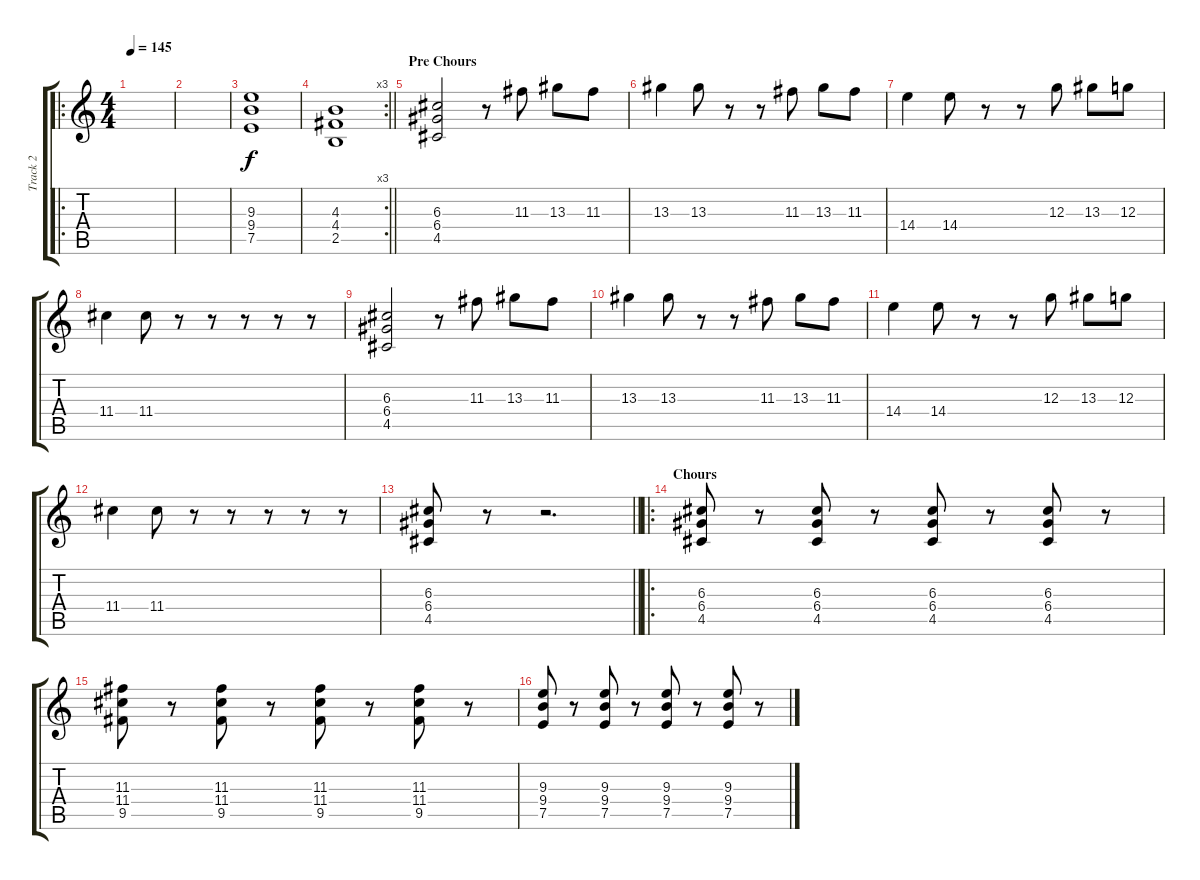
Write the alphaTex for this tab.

\track ("Track 2" "Track 2") {instrument electricguitarclean}
\staff {score tabs}
\tuning (E4 B3 G3 D3 A2 E2) {hide}
\ro
\ts (4 4)
\tempo 145
\clef g2
\ks c
|
|
(9.3 9.4 7.5).1 |
\rc 3
\barLineRight lightlight
(4.3 4.4 2.5).1 |
\section ("" "Pre Chours")
(6.3 6.4 4.5).2 r.8 11.3.8 13.3.8 11.3.8 |
13.3.4 13.3.8 r.8 r.8 11.3.8 13.3.8 11.3.8 |
14.4.4 14.4.8 r.8 r.8 12.3.8 13.3.8 12.3.8 |
11.4.4 11.4.8 r.8 r.8 r.8 r.8 r.8 |
(6.3 6.4 4.5).2 r.8 11.3.8 13.3.8 11.3.8 |
13.3.4 13.3.8 r.8 r.8 11.3.8 13.3.8 11.3.8 |
14.4.4 14.4.8 r.8 r.8 12.3.8 13.3.8 12.3.8 |
11.4.4 11.4.8 r.8 r.8 r.8 r.8 r.8 |
\barLineRight lightlight
(6.3 6.4 4.5).8 r.8 r.2{d} |
\ro
\section ("" "Chours")
(6.3 6.4 4.5).8 r.8 (6.3 6.4 4.5).8 r.8 (6.3 6.4 4.5).8 r.8 (6.3 6.4 4.5).8 r.8 |
(11.3 11.4 9.5).8 r.8 (11.3 11.4 9.5).8 r.8 (11.3 11.4 9.5).8 r.8 (11.3 11.4 9.5).8 r.8 |
(9.3 9.4 7.5).8 r.8 (9.3 9.4 7.5).8 r.8 (9.3 9.4 7.5).8 r.8 (9.3 9.4 7.5).8 r.8
